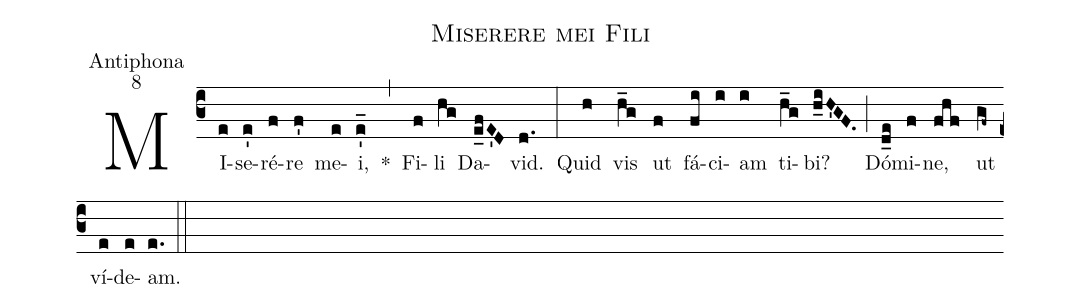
name:Miserere mei Fili;
office-part:Antiphona;
mode:8;
%%
(c3) MI(e)se(e')ré(f)re(f') me(e)i,(e'_) *(,) Fi(f)li(hg) Da(e_fE'D)vid.(d.) (:) Quid(h) vis(h_g) ut(f) fá(fi)ci(i)am(i) ti(h_g)bi?(h_iH'GF.) (;) Dó(d_e)mi(f)ne,(fhf) ut(gf~) ví(e)de(e)am.(e.) (::)
